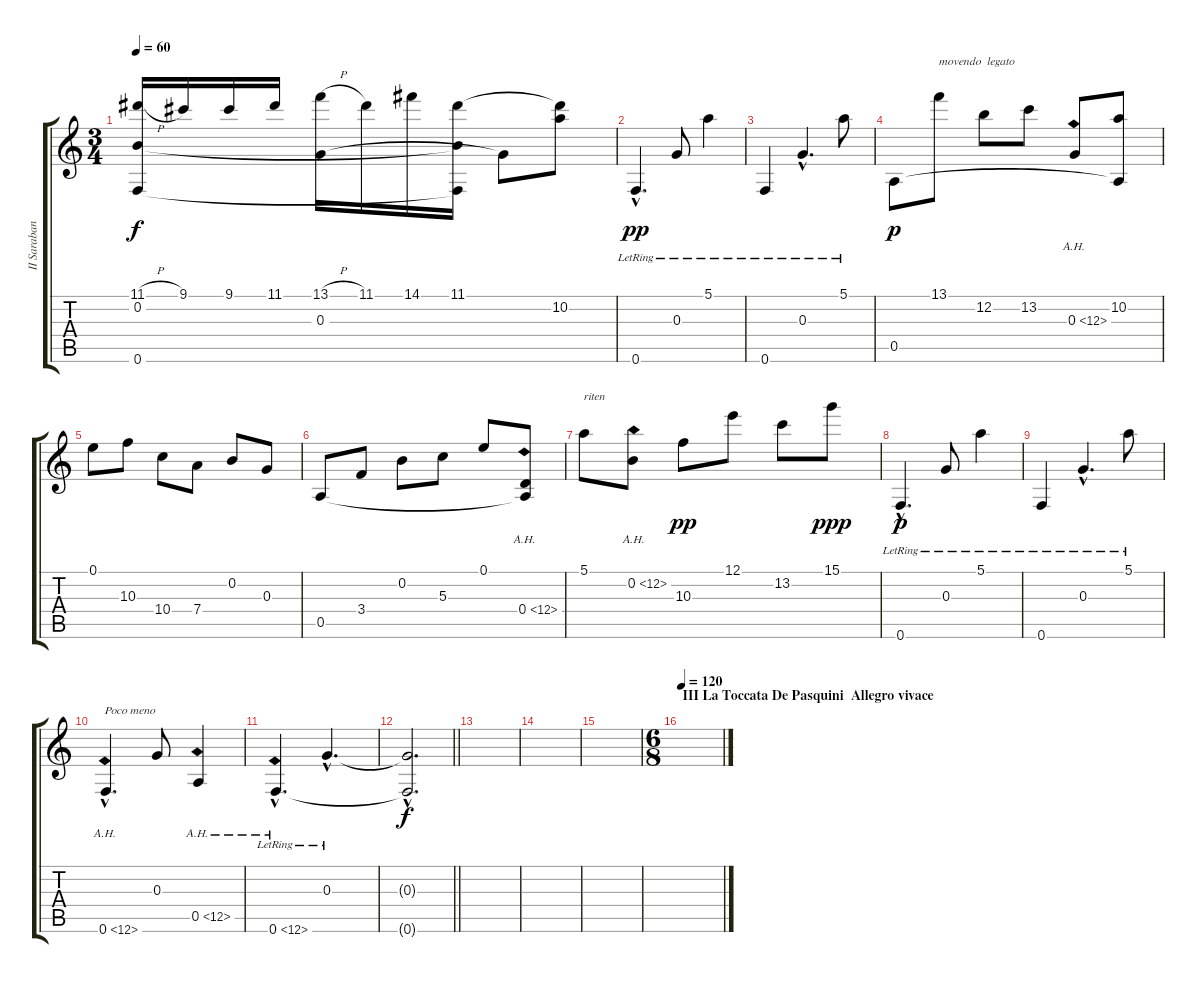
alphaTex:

\track ("II Sarabanda De Scriabin" "II Saraban") {instrument acousticguitarnylon}
\staff {score tabs}
\tuning (E4 B3 G3 D3 A2 F2) {hide}
\ts (3 4)
\tempo 60
\clef g2
\ks c
(11.1{h} 0.2 0.6).16{dy f} 9.1.16 9.1.16 11.1.16 (13.1{h} 0.3).16 11.1.16 14.1.16 (11.1 0.2{t} 0.6{t}).16 0.3{t}.8 (11.1{t} 10.2).8 |
0.6{hac lr}.4{d dy pp} 0.3{lr}.8 5.1{lr}.4 |
0.6{lr}.4 0.3{hac lr}.4{d} 5.1{lr}.8 |
0.5.8{dy p} 13.1.8{txt "movendo  legato"} 12.2.8 13.2.8 0.3{ah 12}.8 (10.2 0.5{t}).8 |
0.1.8 10.3.8 10.4.8 7.4.8 0.2.8 0.3.8 |
0.5.8 3.4.8 0.2.8 5.3.8 0.1.8 (0.4{ah 12} 0.5{t}).8 |
5.1.8{txt "riten"} 0.2{ah 12}.8 10.3.8{dy pp} 12.1.8 13.2.8 15.1.8{dy ppp} |
0.6{hac lr}.4{d dy p} 0.3{lr}.8 5.1{lr}.4 |
0.6{lr}.4 0.3{hac lr}.4{d} 5.1{lr}.8 |
0.6{ah 12 hac}.4{d txt "Poco meno"} 0.3.8 0.5{ah 12}.4 |
0.6{ah 12 hac lr}.4{d} 0.3{hac lr}.4{d} |
\barLineRight lightlight
(0.3{hac t} 0.6{hac t}).2{d dy f} |
|
|
|
\ts (6 8)
\section ("" "III La Toccata De Pasquini  Allegro vivace")
\tempo 120
